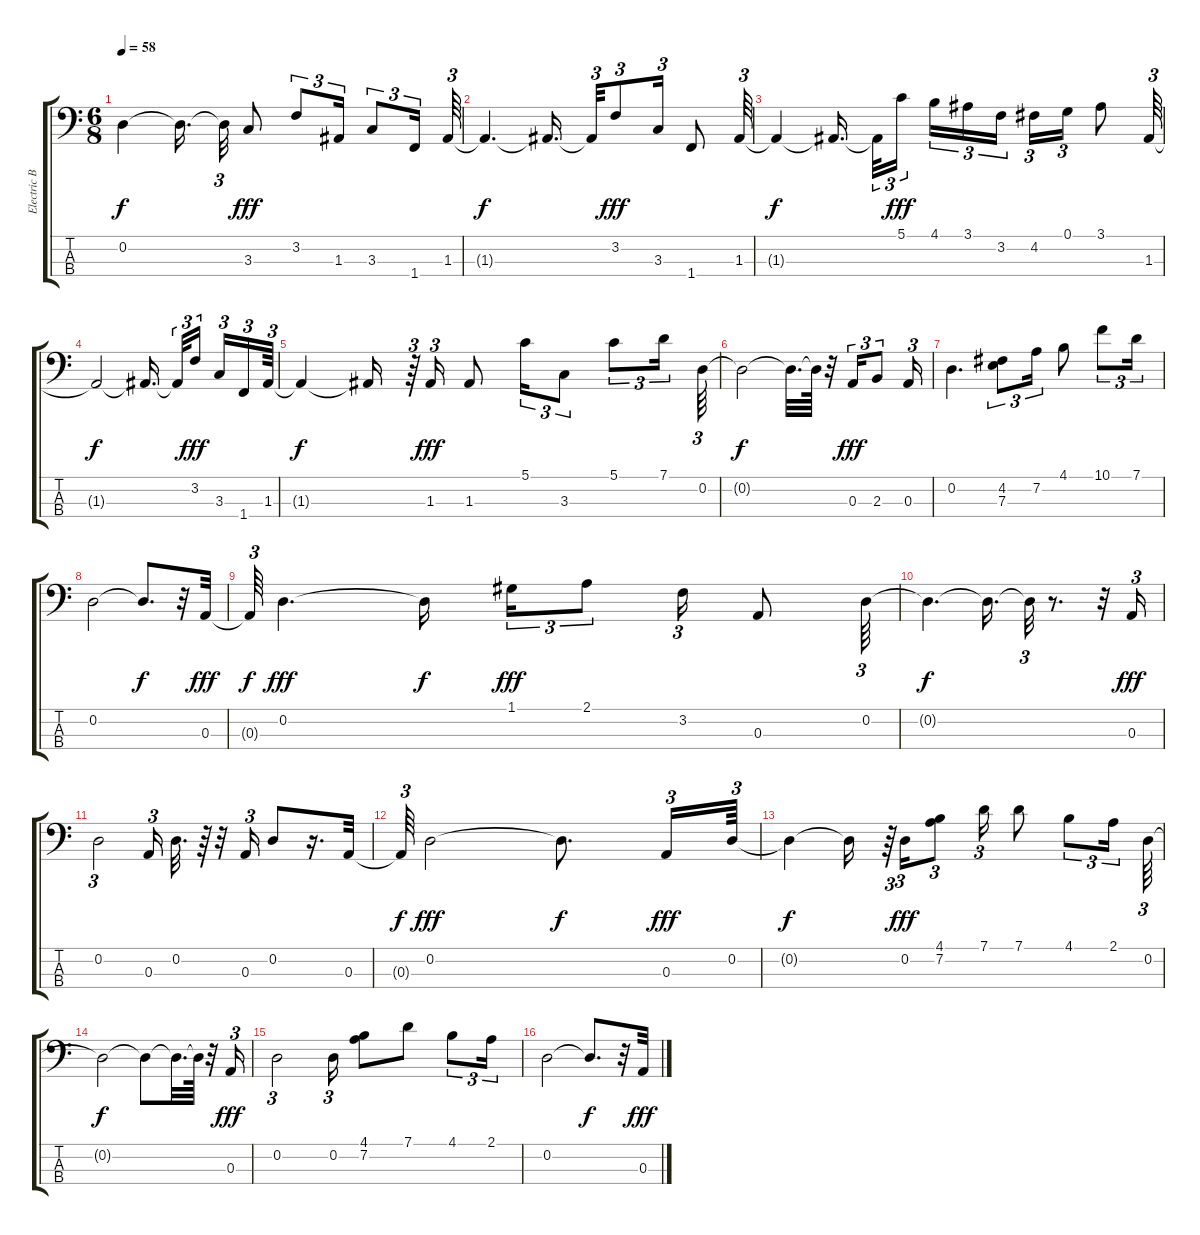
\track ("Electric Bass" "Electric B") {instrument electricbassfinger}
\staff {score tabs}
\tuning (G2 D2 A1 E1) {hide}
\ts (6 8)
\tempo 58
\clef f4
\ks c
0.2{t}.4{dy f} 0.2{t}.16{d beam splitsecondary} 0.2{t}.32{tu (3 2)} 3.3.8{dy fff} 3.2.8{tu (3 2)} 1.3.16{tu (3 2)} 3.3.8{tu (3 2)} 1.4.16{tu (3 2)} 1.3.64{tu (3 2)} |
1.3{t}.4{d dy f} 1.3{t}.16{d beam splitsecondary} 1.3{t}.32{tu (3 2)} 3.2.8{tu (3 2) dy fff} 3.3.16{tu (3 2)} 1.4.8 1.3.64{tu (3 2)} |
1.3{t}.4{dy f} 1.3{t}.16{d beam splitsecondary} 1.3{t}.32{tu (3 2)} 5.1.16{tu (3 2) dy fff} 4.1.16{tu (3 2)} 3.1.16{tu (3 2)} 3.2.16{tu (3 2) beam splitsecondary} 4.2.16{tu (3 2)} 0.1.16{tu (3 2)} 3.1.8 1.3.64{tu (3 2)} |
1.3{t}.2{dy f} 1.3{t}.16{d beam splitsecondary} 1.3{t}.32{tu (3 2)} 3.2.16{tu (3 2) dy fff beam splitsecondary} 3.3.16{tu (3 2)} 1.4.16{tu (3 2)} 1.3.64{tu (3 2)} |
1.3{t}.4{dy f} 1.3{t}.16 r.64{tu (3 2)} 1.3.16{tu (3 2) dy fff} 1.3.8 5.1.16{tu (3 2)} 3.3.8{tu (3 2)} 5.1.8{tu (3 2)} 7.1.16{tu (3 2)} 0.2.64{tu (3 2)} |
0.2{t}.2{dy f} 0.2{t}.32{d} 0.2{t}.64 r.32 0.3.16{tu (3 2) dy fff} 2.3.8{tu (3 2)} 0.3.16{tu (3 2)} |
0.2.4{d} (4.2 7.3).8{tu (3 2)} 7.2.16{tu (3 2)} 4.1.8 10.1.8{tu (3 2)} 7.1.16{tu (3 2)} |
0.2.2 0.2{t}.8{d dy f} r.32 0.3.32{dy fff} |
0.3{t}.64{tu (3 2) dy f} 0.2.4{d dy fff} 0.2{t}.16{dy f beam splitsecondary} 1.1.16{tu (3 2) dy fff} 2.1.8{tu (3 2)} 3.2.16{tu (3 2)} 0.3.8 0.2.64{tu (3 2) instrument electricbassfinger} |
0.2{t}.4{d dy f} 0.2{t}.16{d} 0.2{t}.32{tu (3 2)} r.8{d} r.32 0.3.16{tu (3 2) dy fff} |
0.2.2{tu (3 2)} 0.3.16{tu (3 2)} 0.2.32{d} r.64 r.32 0.3.16{tu (3 2)} 0.2.8 r.16{d} 0.3.32 |
0.3{t}.64{tu (3 2) dy f} 0.2.2{dy fff} 0.2{t}.8{d dy f} 0.3.16{tu (3 2) dy fff} 0.2.64{tu (3 2)} |
0.2{t}.4{dy f} 0.2{t}.16 r.64{tu (3 2)} 0.2.16{tu (3 2) dy fff} (4.1 7.2).8{tu (3 2)} 7.1.16{tu (3 2)} 7.1.8 4.1.8{tu (3 2)} 2.1.16{tu (3 2)} 0.2.64{tu (3 2)} |
0.2{t}.2{dy f} 0.2{t}.8 0.2{t}.32{d} 0.2{t}.64 r.32 0.3.16{tu (3 2) dy fff} |
0.2.2{tu (3 2)} 0.2.16{tu (3 2)} (4.1 7.2).8 7.1.8 4.1.8{tu (3 2)} 2.1.16{tu (3 2)} |
0.2.2 0.2{t}.8{d dy f} r.32 0.3.32{dy fff}
